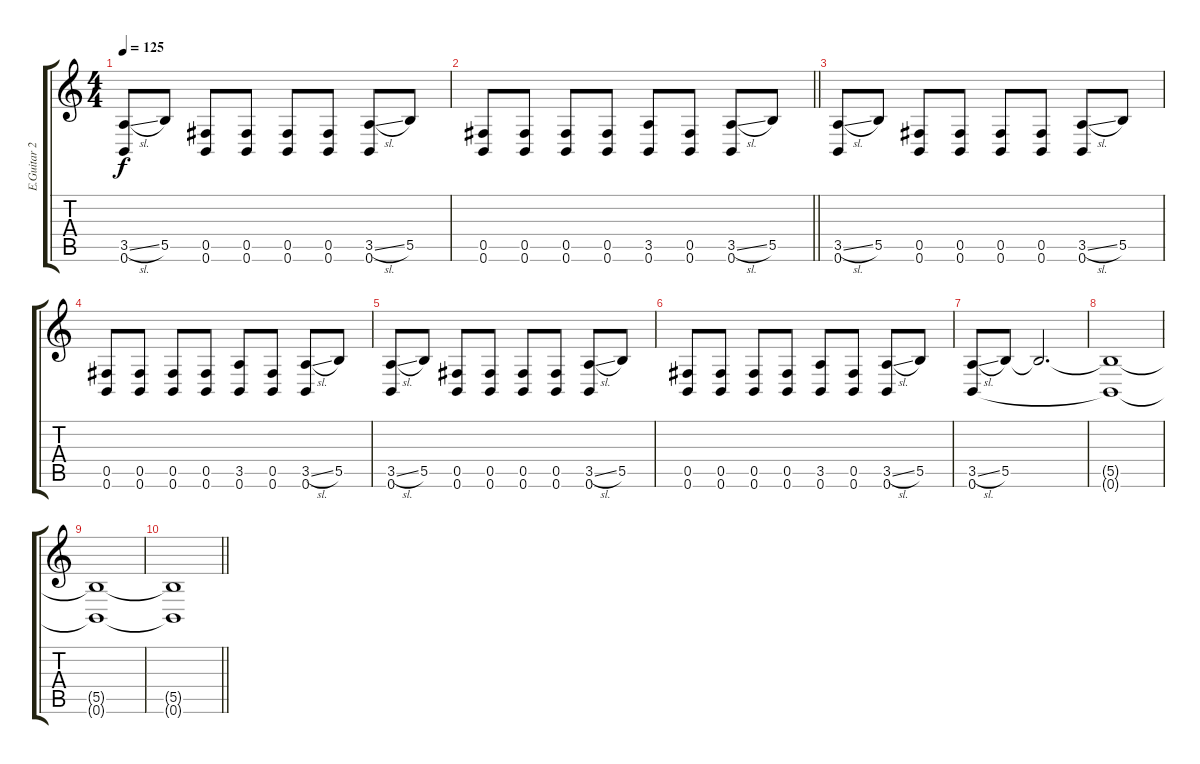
\track ("E.Guitar 2" "E.Guitar 2") {instrument overdrivenguitar}
\staff {score tabs}
\tuning (Db4 Ab3 E3 B2 Gb2 B1) {hide}
\ts (4 4)
\tempo 125
\clef g2
\ks c
(3.5{sl} 0.6).8{dy f} 5.5.8 (0.5 0.6).8 (0.5 0.6).8 (0.5 0.6).8 (0.5 0.6).8 (3.5{sl} 0.6).8 5.5.8 |
\barLineRight lightlight
(0.5 0.6).8 (0.5 0.6).8 (0.5 0.6).8 (0.5 0.6).8 (3.5 0.6).8 (0.5 0.6).8 (3.5{sl} 0.6).8 5.5.8 |
(3.5{sl} 0.6).8 5.5.8 (0.5 0.6).8 (0.5 0.6).8 (0.5 0.6).8 (0.5 0.6).8 (3.5{sl} 0.6).8 5.5.8 |
(0.5 0.6).8 (0.5 0.6).8 (0.5 0.6).8 (0.5 0.6).8 (3.5 0.6).8 (0.5 0.6).8 (3.5{sl} 0.6).8 5.5.8 |
(3.5{sl} 0.6).8 5.5.8 (0.5 0.6).8 (0.5 0.6).8 (0.5 0.6).8 (0.5 0.6).8 (3.5{sl} 0.6).8 5.5.8 |
(0.5 0.6).8 (0.5 0.6).8 (0.5 0.6).8 (0.5 0.6).8 (3.5 0.6).8 (0.5 0.6).8 (3.5{sl} 0.6).8 5.5.8 |
(3.5{sl} 0.6).8 5.5.8 5.5{t}.2{d} |
(5.5{t} 0.6{t}).1 |
(5.5{t} 0.6{t}).1 |
\barLineRight lightlight
(5.5{t} 0.6{t}).1
